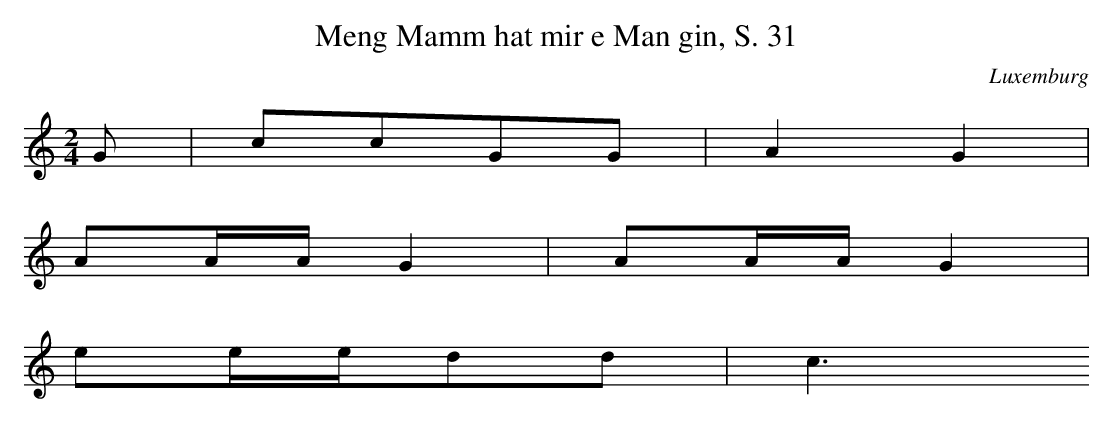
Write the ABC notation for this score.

X:1
T: Meng Mamm hat mir e Man gin, S. 31
O: Luxemburg
M: 2/4
L: 1/16
K: C
G2 | c2c2G2G2 | A4G4 |
A2AAG4 | A2AAG4 |
e2eed2d2 | c6
